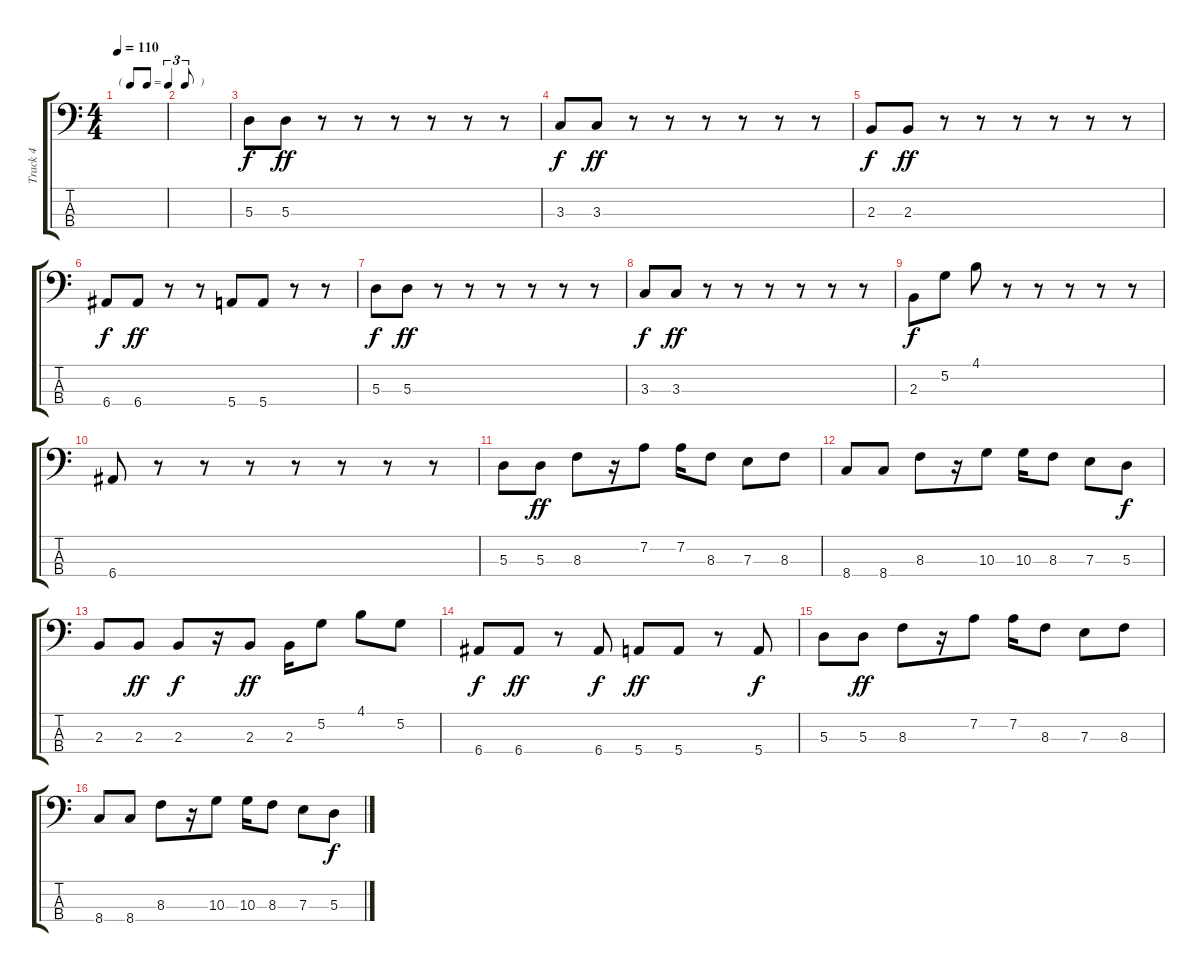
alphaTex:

\track ("Track 4" "Track 4") {instrument electricbassfinger}
\staff {score tabs}
\tuning (G2 D2 A1 E1) {hide}
\ts (4 4)
\tf triplet8th
\tempo 110
\clef f4
\ks c
|
|
5.3.8 5.3.8{dy ff} r.8 r.8 r.8 r.8 r.8 r.8 |
3.3.8{dy f} 3.3.8{dy ff} r.8 r.8 r.8 r.8 r.8 r.8 |
2.3.8{dy f} 2.3.8{dy ff} r.8 r.8 r.8 r.8 r.8 r.8 |
6.4.8{dy f} 6.4.8{dy ff} r.8 r.8 5.4.8 5.4.8 r.8 r.8 |
5.3.8{dy f} 5.3.8{dy ff} r.8 r.8 r.8 r.8 r.8 r.8 |
3.3.8{dy f} 3.3.8{dy ff} r.8 r.8 r.8 r.8 r.8 r.8 |
2.3.8{dy f} 5.2.8 4.1.8 r.8 r.8 r.8 r.8 r.8 |
6.4.8 r.8 r.8 r.8 r.8 r.8 r.8 r.8 |
5.3.8 5.3.8{dy ff} 8.3.8 r.16 7.2.8 7.2.16 8.3.8 7.3.8 8.3.8 |
8.4.8 8.4.8 8.3.8 r.16 10.3.8 10.3.16 8.3.8 7.3.8 5.3.8{dy f} |
2.3.8 2.3.8{dy ff} 2.3.8{dy f} r.16 2.3.8{dy ff} 2.3.16 5.2.8 4.1.8 5.2.8 |
6.4.8{dy f} 6.4.8{dy ff} r.8 6.4.8{dy f} 5.4.8{dy ff} 5.4.8 r.8 5.4.8{dy f} |
5.3.8 5.3.8{dy ff} 8.3.8 r.16 7.2.8 7.2.16 8.3.8 7.3.8 8.3.8 |
8.4.8 8.4.8 8.3.8 r.16 10.3.8 10.3.16 8.3.8 7.3.8 5.3.8{dy f}
